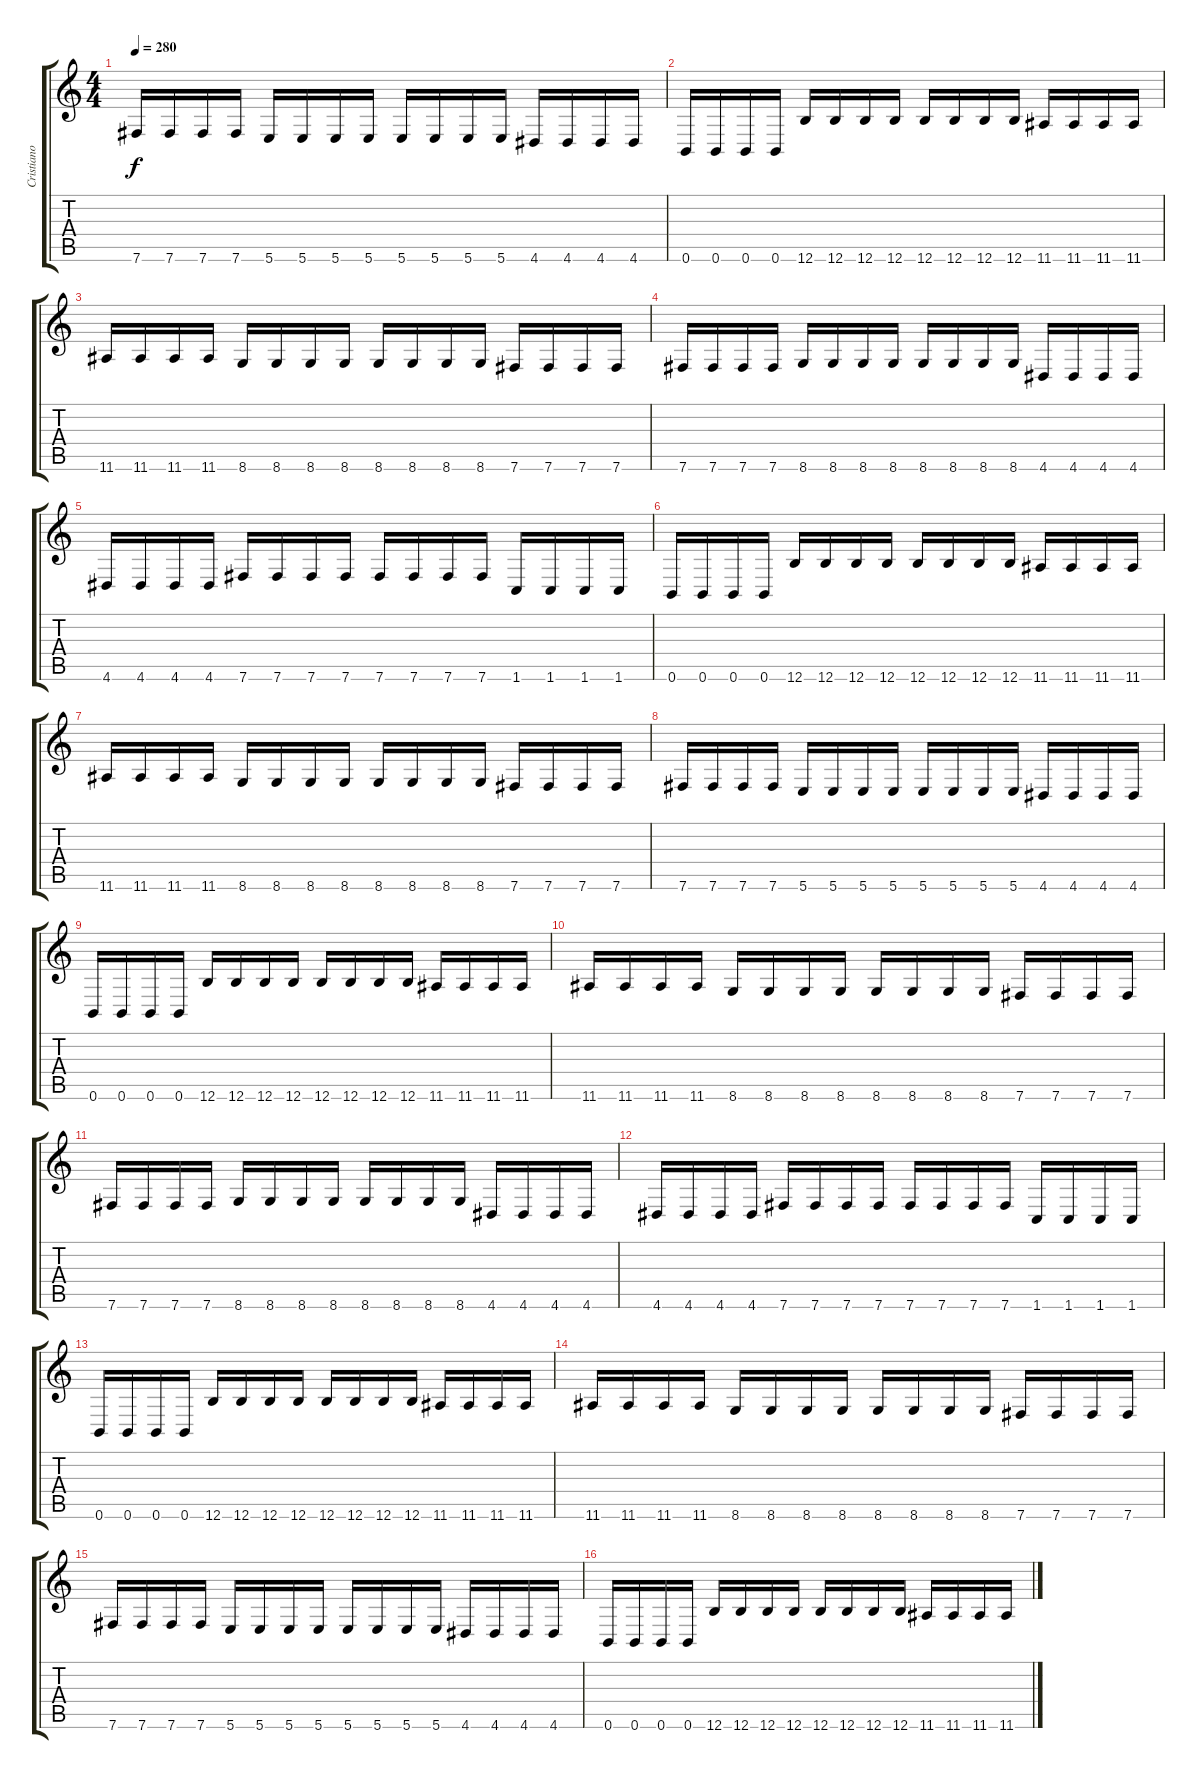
\track ("Cristiano Trionfera" "Cristiano ") {instrument distortionguitar}
\staff {score tabs}
\tuning (B3 Gb3 D3 A2 E2 B1) {hide}
\ts (4 4)
\tempo 280
\clef g2
\ks c
7.6.16{dy f} 7.6.16 7.6.16 7.6.16 5.6.16 5.6.16 5.6.16 5.6.16 5.6.16 5.6.16 5.6.16 5.6.16 4.6.16 4.6.16 4.6.16 4.6.16 |
0.6.16 0.6.16 0.6.16 0.6.16 12.6.16 12.6.16 12.6.16 12.6.16 12.6.16 12.6.16 12.6.16 12.6.16 11.6.16 11.6.16 11.6.16 11.6.16 |
11.6.16 11.6.16 11.6.16 11.6.16 8.6.16 8.6.16 8.6.16 8.6.16 8.6.16 8.6.16 8.6.16 8.6.16 7.6.16 7.6.16 7.6.16 7.6.16 |
7.6.16 7.6.16 7.6.16 7.6.16 8.6.16 8.6.16 8.6.16 8.6.16 8.6.16 8.6.16 8.6.16 8.6.16 4.6.16 4.6.16 4.6.16 4.6.16 |
4.6.16 4.6.16 4.6.16 4.6.16 7.6.16 7.6.16 7.6.16 7.6.16 7.6.16 7.6.16 7.6.16 7.6.16 1.6.16 1.6.16 1.6.16 1.6.16 |
0.6.16 0.6.16 0.6.16 0.6.16 12.6.16 12.6.16 12.6.16 12.6.16 12.6.16 12.6.16 12.6.16 12.6.16 11.6.16 11.6.16 11.6.16 11.6.16 |
11.6.16 11.6.16 11.6.16 11.6.16 8.6.16 8.6.16 8.6.16 8.6.16 8.6.16 8.6.16 8.6.16 8.6.16 7.6.16 7.6.16 7.6.16 7.6.16 |
7.6.16 7.6.16 7.6.16 7.6.16 5.6.16 5.6.16 5.6.16 5.6.16 5.6.16 5.6.16 5.6.16 5.6.16 4.6.16 4.6.16 4.6.16 4.6.16 |
0.6.16 0.6.16 0.6.16 0.6.16 12.6.16 12.6.16 12.6.16 12.6.16 12.6.16 12.6.16 12.6.16 12.6.16 11.6.16 11.6.16 11.6.16 11.6.16 |
11.6.16 11.6.16 11.6.16 11.6.16 8.6.16 8.6.16 8.6.16 8.6.16 8.6.16 8.6.16 8.6.16 8.6.16 7.6.16 7.6.16 7.6.16 7.6.16 |
7.6.16 7.6.16 7.6.16 7.6.16 8.6.16 8.6.16 8.6.16 8.6.16 8.6.16 8.6.16 8.6.16 8.6.16 4.6.16 4.6.16 4.6.16 4.6.16 |
4.6.16 4.6.16 4.6.16 4.6.16 7.6.16 7.6.16 7.6.16 7.6.16 7.6.16 7.6.16 7.6.16 7.6.16 1.6.16 1.6.16 1.6.16 1.6.16 |
0.6.16 0.6.16 0.6.16 0.6.16 12.6.16 12.6.16 12.6.16 12.6.16 12.6.16 12.6.16 12.6.16 12.6.16 11.6.16 11.6.16 11.6.16 11.6.16 |
11.6.16 11.6.16 11.6.16 11.6.16 8.6.16 8.6.16 8.6.16 8.6.16 8.6.16 8.6.16 8.6.16 8.6.16 7.6.16 7.6.16 7.6.16 7.6.16 |
7.6.16 7.6.16 7.6.16 7.6.16 5.6.16 5.6.16 5.6.16 5.6.16 5.6.16 5.6.16 5.6.16 5.6.16 4.6.16 4.6.16 4.6.16 4.6.16 |
0.6.16 0.6.16 0.6.16 0.6.16 12.6.16 12.6.16 12.6.16 12.6.16 12.6.16 12.6.16 12.6.16 12.6.16 11.6.16 11.6.16 11.6.16 11.6.16
